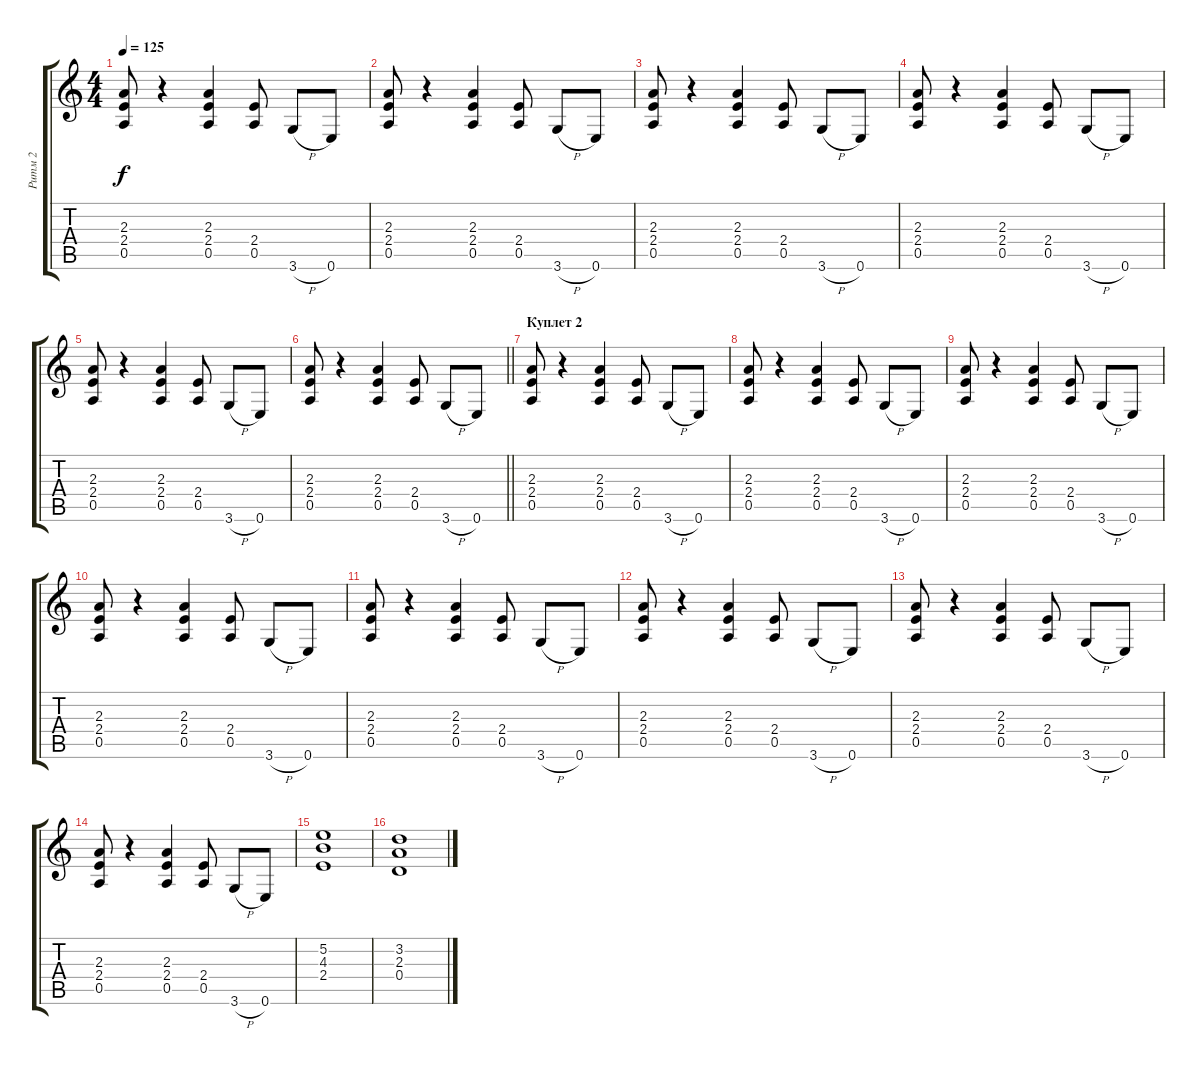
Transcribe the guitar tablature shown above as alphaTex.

\track ("Ритм 2" "Ритм 2") {instrument distortionguitar}
\staff {score tabs}
\tuning (E4 B3 G3 D3 A2 E2) {hide}
\ts (4 4)
\tempo 125
\clef g2
\ks c
(2.3 2.4 0.5).8{dy f} r.4 (2.3 2.4 0.5).4 (2.4 0.5).8 3.6{h}.8 0.6.8 |
(2.3 2.4 0.5).8 r.4 (2.3 2.4 0.5).4 (2.4 0.5).8 3.6{h}.8 0.6.8 |
(2.3 2.4 0.5).8 r.4 (2.3 2.4 0.5).4 (2.4 0.5).8 3.6{h}.8 0.6.8 |
(2.3 2.4 0.5).8 r.4 (2.3 2.4 0.5).4 (2.4 0.5).8 3.6{h}.8 0.6.8 |
(2.3 2.4 0.5).8 r.4 (2.3 2.4 0.5).4 (2.4 0.5).8 3.6{h}.8 0.6.8 |
\barLineRight lightlight
(2.3 2.4 0.5).8 r.4 (2.3 2.4 0.5).4 (2.4 0.5).8 3.6{h}.8 0.6.8 |
\section ("" "Куплет 2")
(2.3 2.4 0.5).8 r.4 (2.3 2.4 0.5).4 (2.4 0.5).8 3.6{h}.8 0.6.8 |
(2.3 2.4 0.5).8 r.4 (2.3 2.4 0.5).4 (2.4 0.5).8 3.6{h}.8 0.6.8 |
(2.3 2.4 0.5).8 r.4 (2.3 2.4 0.5).4 (2.4 0.5).8 3.6{h}.8 0.6.8 |
(2.3 2.4 0.5).8 r.4 (2.3 2.4 0.5).4 (2.4 0.5).8 3.6{h}.8 0.6.8 |
(2.3 2.4 0.5).8 r.4 (2.3 2.4 0.5).4 (2.4 0.5).8 3.6{h}.8 0.6.8 |
(2.3 2.4 0.5).8 r.4 (2.3 2.4 0.5).4 (2.4 0.5).8 3.6{h}.8 0.6.8 |
(2.3 2.4 0.5).8 r.4 (2.3 2.4 0.5).4 (2.4 0.5).8 3.6{h}.8 0.6.8 |
(2.3 2.4 0.5).8 r.4 (2.3 2.4 0.5).4 (2.4 0.5).8 3.6{h}.8 0.6.8 |
(5.2 4.3 2.4).1 |
(3.2 2.3 0.4).1
